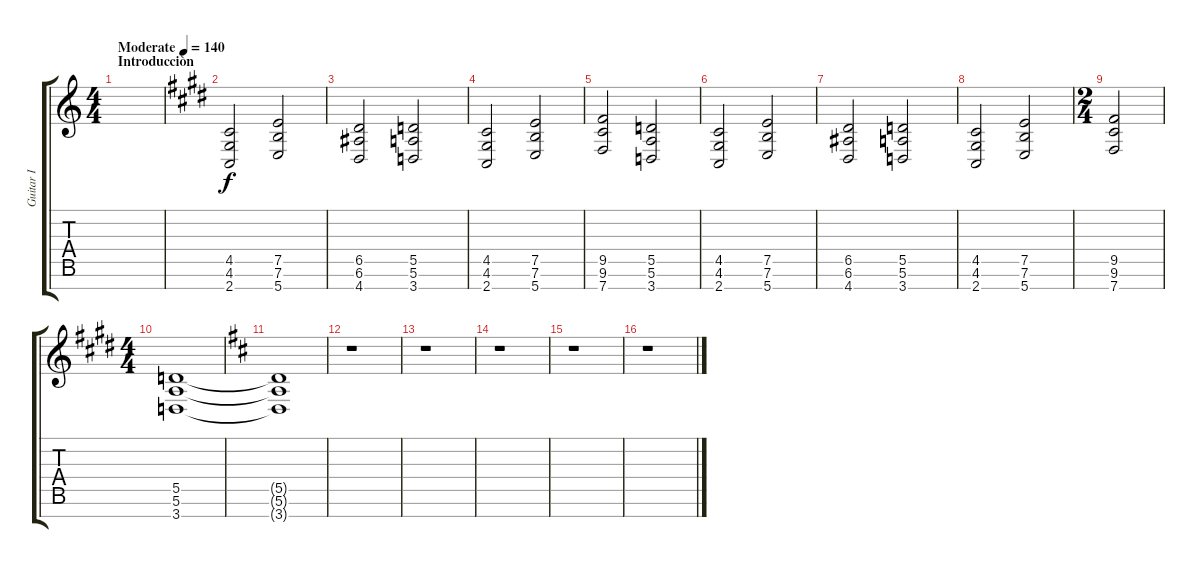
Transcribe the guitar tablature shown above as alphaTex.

\track ("Guitar I" "Guitar I") {instrument distortionguitar}
\staff {score tabs}
\tuning (E4 B3 G3 D3 A2 E2 B1) {hide}
\ts (4 4)
\section ("" "Introducciòn")
\tempo (140 "Moderate")
\clef g2
\ks c
|
\ks c#minor
(4.5 4.6 2.7).2 (7.5 7.6 5.7).2 |
(6.5 6.6 4.7).2 (5.5 5.6 3.7).2 |
(4.5 4.6 2.7).2 (7.5 7.6 5.7).2 |
(9.5 9.6 7.7).2 (5.5 5.6 3.7).2 |
(4.5 4.6 2.7).2 (7.5 7.6 5.7).2 |
(6.5 6.6 4.7).2 (5.5 5.6 3.7).2 |
(4.5 4.6 2.7).2 (7.5 7.6 5.7).2 |
\ts (2 4)
(9.5 9.6 7.7).2 |
\ts (4 4)
(5.5 5.6 3.7).1 |
\ks bminor
(5.5{t} 5.6{t} 3.7{t}).1 |
r.1 |
r.1 |
r.1 |
r.1 |
r.1
